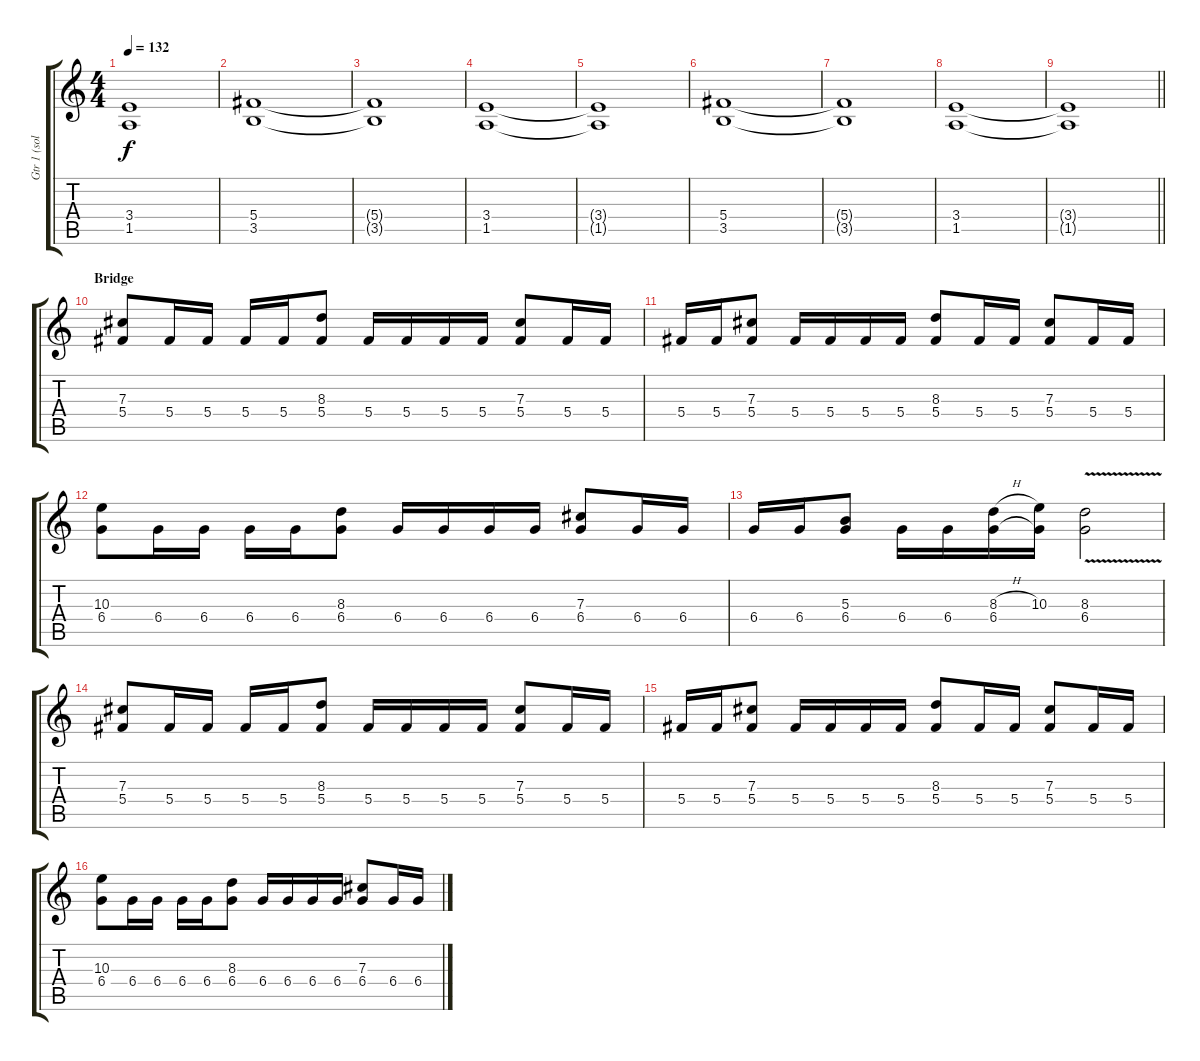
\track ("Gtr 1 (solos)" "Gtr 1 (sol") {instrument distortionguitar}
\staff {score tabs}
\tuning (Eb4 Bb3 Gb3 Db3 Ab2 Eb2) {hide}
\ts (4 4)
\tempo 132
\clef g2
\ks c
(3.4{t} 1.5{t}).1{dy f} |
(5.4 3.5).1 |
(5.4{t} 3.5{t}).1 |
(3.4 1.5).1 |
(3.4{t} 1.5{t}).1 |
(5.4 3.5).1 |
(5.4{t} 3.5{t}).1 |
(3.4 1.5).1 |
\barLineRight lightlight
(3.4{t} 1.5{t}).1 |
\section ("" "Bridge")
(7.3 5.4).8 5.4.16 5.4.16 5.4.16 5.4.16 (8.3 5.4).8 5.4.16 5.4.16 5.4.16 5.4.16 (7.3 5.4).8 5.4.16 5.4.16 |
5.4.16 5.4.16 (7.3 5.4).8 5.4.16 5.4.16 5.4.16 5.4.16 (8.3 5.4).8 5.4.16 5.4.16 (7.3 5.4).8 5.4.16 5.4.16 |
(10.3 6.4).8 6.4.16 6.4.16 6.4.16 6.4.16 (8.3 6.4).8 6.4.16 6.4.16 6.4.16 6.4.16 (7.3 6.4).8 6.4.16 6.4.16 |
6.4.16 6.4.16 (5.3 6.4).8 6.4.16 6.4.16 (8.3{h} 6.4).16 (10.3 6.4{t}).16 (8.3{v} 6.4{v}).2 |
(7.3 5.4).8 5.4.16 5.4.16 5.4.16 5.4.16 (8.3 5.4).8 5.4.16 5.4.16 5.4.16 5.4.16 (7.3 5.4).8 5.4.16 5.4.16 |
5.4.16 5.4.16 (7.3 5.4).8 5.4.16 5.4.16 5.4.16 5.4.16 (8.3 5.4).8 5.4.16 5.4.16 (7.3 5.4).8 5.4.16 5.4.16 |
(10.3 6.4).8 6.4.16 6.4.16 6.4.16 6.4.16 (8.3 6.4).8 6.4.16 6.4.16 6.4.16 6.4.16 (7.3 6.4).8 6.4.16 6.4.16
